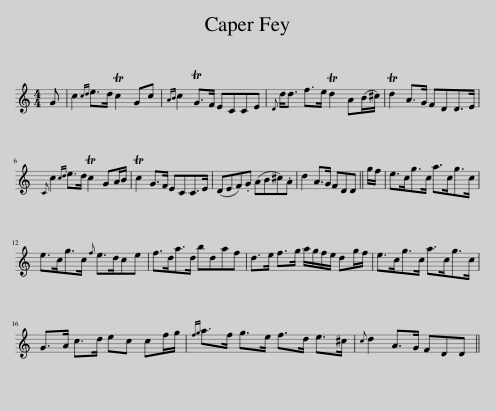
X:1
L:1/8
M:4/4
I:linebreak $
K:C
V:1 treble
V:1
 G | c2{cd} e>d Tc2 Gc |{AB} c2 TG>F ECCE |{D} d<d f>e Td2 A(B/^c/) | Td2 A>G FDD>E |$ %5
{C} c2{cd} e>d Tc2 GA/B/ | Tc2 G>F ECC>E | (DEF).G (AB^c).A | d2 A>G FDD || g/f/ | %10
 e>cg>c a>cg>c |$ e>cg>c{f} e>dce | f>da>d bdaf | d>e f>g a/g/f/e/ dg/f/ | e>cg>c a>cg>c |$ %15
 G>A c>d ec cf/g/ |{fg} a>f g>e f>d e>^c |{c} d2 A>G FDD || %18
